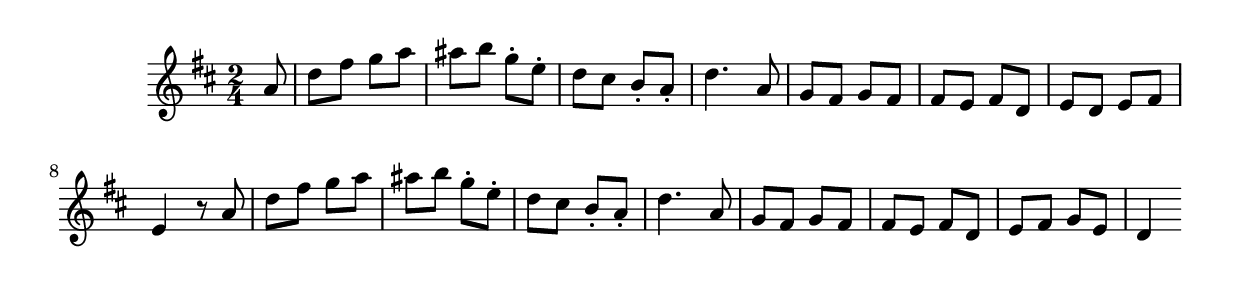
\version "2.19.49"
%{\header {
  title = "molto allegro from string quartet # 2"
  composer = "W.A. Mozart"
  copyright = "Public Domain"
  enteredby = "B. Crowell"
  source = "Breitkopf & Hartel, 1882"
}%}
\score{{\key d \major
    \time 2/4
    %{\tempo 8=220
    %}\relative a' {
\partial 8
a8 | d fis g a | ais b g8-. e-. | d8 cis b8-. a-. | d4. a8
   |  g8 fis g fis | fis e fis d | e8 d e fis | e4 r8 a8
   | d fis g a | ais b g8-. e-. | d8 cis b8-. a-. | d4. a8
     g8 fis g fis | fis e fis d | e8 fis g e | d4
}
}}